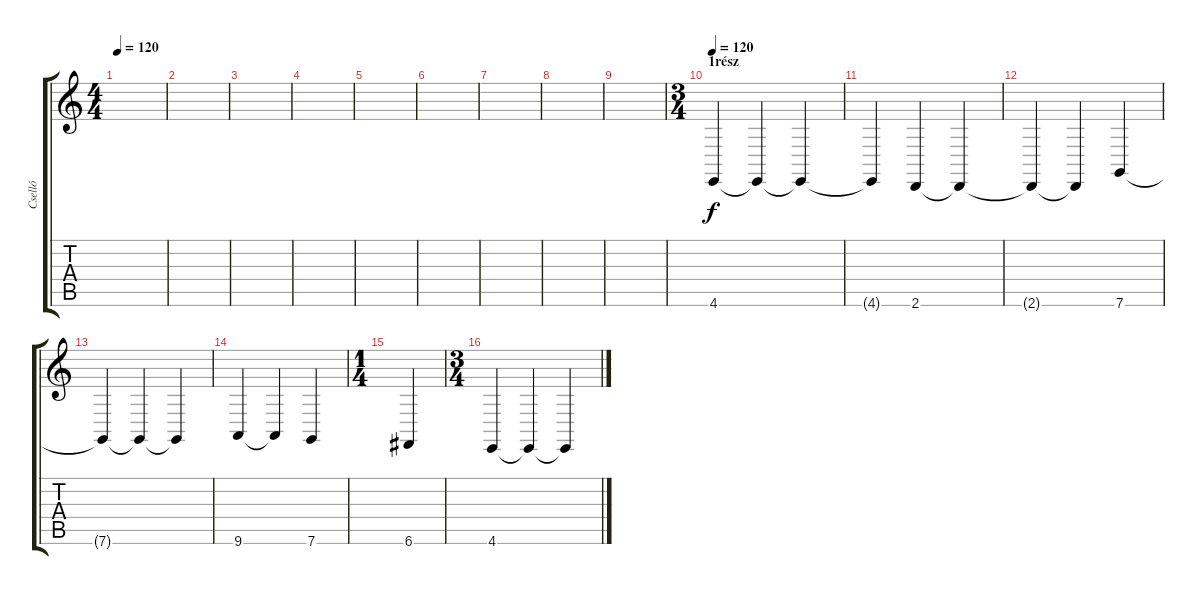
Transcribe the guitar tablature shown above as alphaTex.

\track ("Cselló" "Cselló") {instrument cello}
\staff {score tabs}
\tuning (C4 G3 Eb3 Bb2 F2 C2) {hide}
\ts (4 4)
\tempo 120
\clef g2
\ks c
|
|
|
|
|
|
|
|
|
\ts (3 4)
\section ("" "1rész")
\tempo 120
4.6.4 4.6{t}.4 4.6{t}.4 |
4.6{t}.4 2.6.4 2.6{t}.4 |
2.6{t}.4 2.6{t}.4 7.6.4 |
7.6{t}.4 7.6{t}.4 7.6{t}.4 |
9.6.4 9.6{t}.4 7.6.4 |
\ts (1 4)
6.6.4 |
\ts (3 4)
4.6.4 4.6{t}.4 4.6{t}.4
